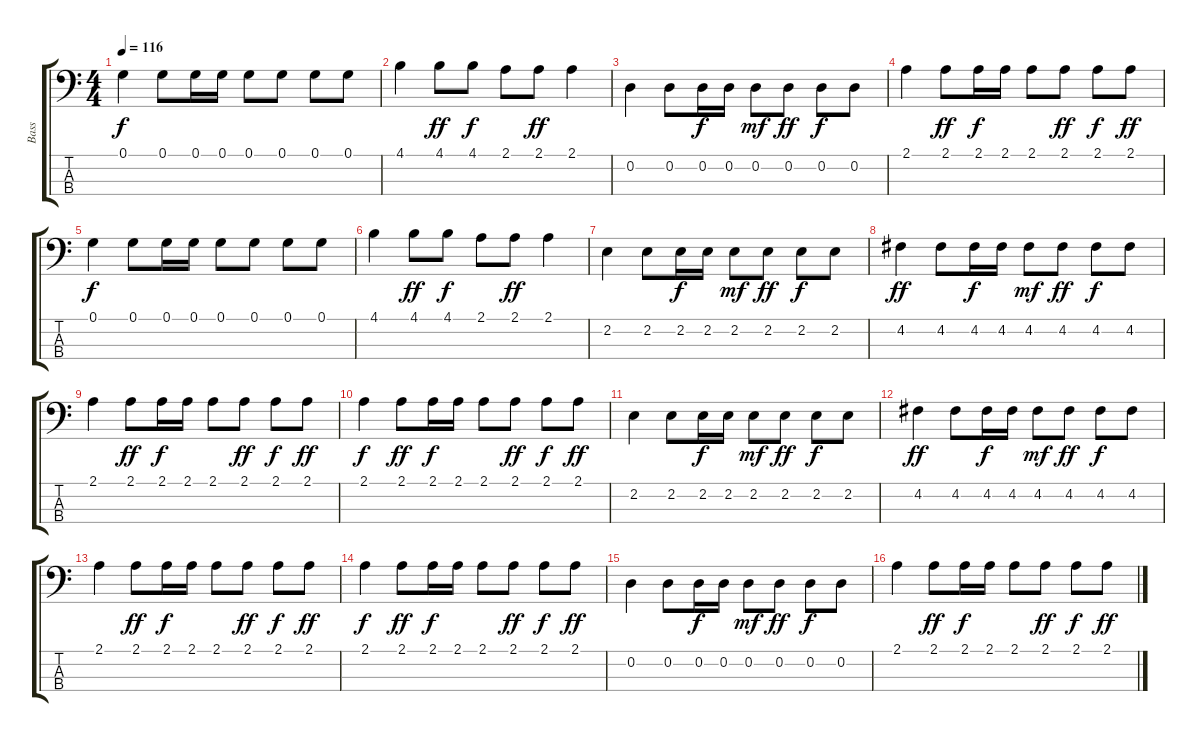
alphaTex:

\track ("Bass" "Bass") {instrument electricbassfinger}
\staff {score tabs}
\tuning (G2 D2 A1 E1) {hide}
\ts (4 4)
\tempo 116
\clef f4
\ks c
0.1.4{dy f} 0.1.8 0.1.16 0.1.16 0.1.8 0.1.8 0.1.8 0.1.8 |
4.1.4 4.1.8{dy ff} 4.1.8{dy f} 2.1.8 2.1.8{dy ff} 2.1.4 |
0.2.4 0.2.8 0.2.16{dy f} 0.2.16 0.2.8{dy mf} 0.2.8{dy ff} 0.2.8{dy f} 0.2.8 |
2.1.4 2.1.8{dy ff} 2.1.16{dy f} 2.1.16 2.1.8 2.1.8{dy ff} 2.1.8{dy f} 2.1.8{dy ff} |
0.1.4{dy f} 0.1.8 0.1.16 0.1.16 0.1.8 0.1.8 0.1.8 0.1.8 |
4.1.4 4.1.8{dy ff} 4.1.8{dy f} 2.1.8 2.1.8{dy ff} 2.1.4 |
2.2.4 2.2.8 2.2.16{dy f} 2.2.16 2.2.8{dy mf} 2.2.8{dy ff} 2.2.8{dy f} 2.2.8 |
4.2.4{dy ff} 4.2.8 4.2.16{dy f} 4.2.16 4.2.8{dy mf} 4.2.8{dy ff} 4.2.8{dy f} 4.2.8 |
2.1.4 2.1.8{dy ff} 2.1.16{dy f} 2.1.16 2.1.8 2.1.8{dy ff} 2.1.8{dy f} 2.1.8{dy ff} |
2.1.4{dy f} 2.1.8{dy ff} 2.1.16{dy f} 2.1.16 2.1.8 2.1.8{dy ff} 2.1.8{dy f} 2.1.8{dy ff} |
2.2.4 2.2.8 2.2.16{dy f} 2.2.16 2.2.8{dy mf} 2.2.8{dy ff} 2.2.8{dy f} 2.2.8 |
4.2.4{dy ff} 4.2.8 4.2.16{dy f} 4.2.16 4.2.8{dy mf} 4.2.8{dy ff} 4.2.8{dy f} 4.2.8 |
2.1.4 2.1.8{dy ff} 2.1.16{dy f} 2.1.16 2.1.8 2.1.8{dy ff} 2.1.8{dy f} 2.1.8{dy ff} |
2.1.4{dy f} 2.1.8{dy ff} 2.1.16{dy f} 2.1.16 2.1.8 2.1.8{dy ff} 2.1.8{dy f} 2.1.8{dy ff} |
0.2.4 0.2.8 0.2.16{dy f} 0.2.16 0.2.8{dy mf} 0.2.8{dy ff} 0.2.8{dy f} 0.2.8 |
2.1.4 2.1.8{dy ff} 2.1.16{dy f} 2.1.16 2.1.8 2.1.8{dy ff} 2.1.8{dy f} 2.1.8{dy ff}
